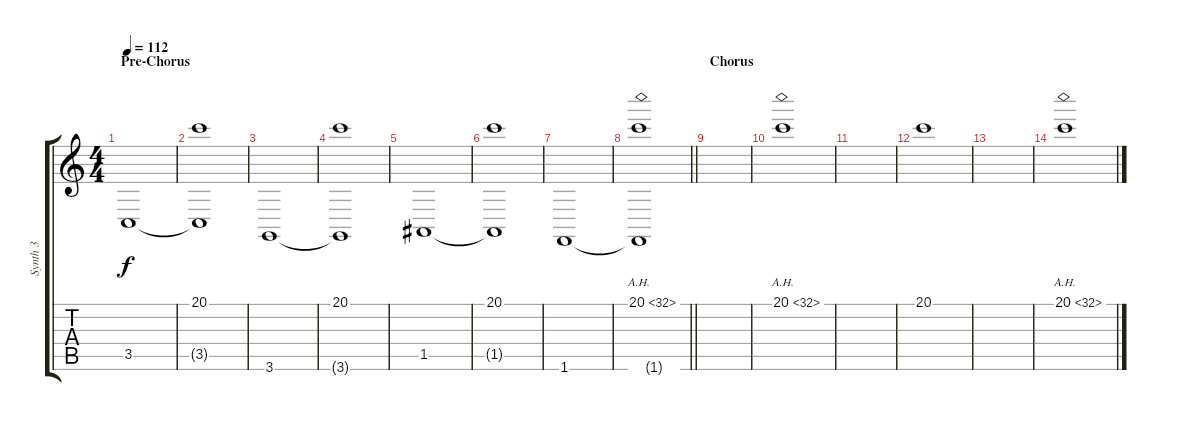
\track ("Synth 3" "Synth 3") {instrument lead2sawtooth}
\staff {score tabs}
\tuning (E4 B3 G3 D3 A2 E2) {hide}
\ts (4 4)
\section ("" "Pre-Chorus")
\tempo 112
\clef g2
\ks c
3.5.1{dy f} |
(20.1 3.5{t}).1 |
3.6.1 |
(20.1 3.6{t}).1 |
1.5.1 |
(20.1 1.5{t}).1 |
1.6.1 |
\barLineRight lightlight
(20.1{ah 12} 1.6{t}).1 |
\section ("" "Chorus")
|
20.1{ah 12}.1{volume 10} |
|
20.1.1 |
|
20.1{ah 12}.1
